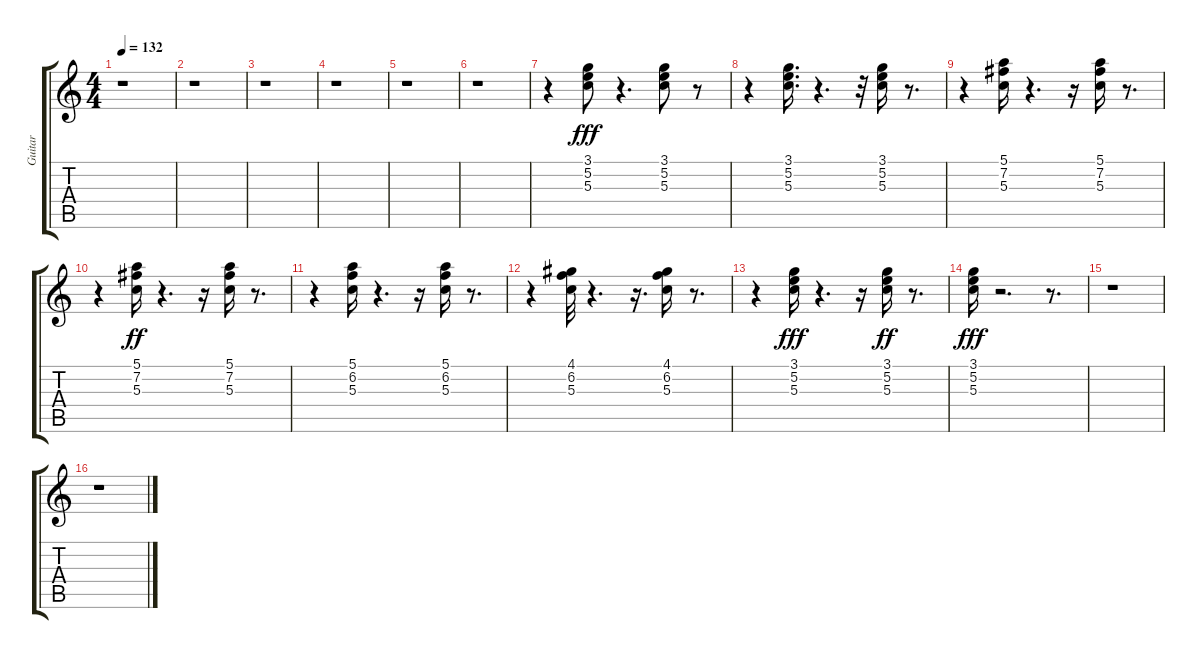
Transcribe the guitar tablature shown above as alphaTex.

\track ("Guitar" "Guitar") {instrument electricguitarclean}
\staff {score tabs}
\tuning (E4 B3 G3 D3 A2 E2) {hide}
\ts (4 4)
\tempo 132
\clef g2
\ks c
r.1{dy fff} |
r.1 |
r.1 |
r.1 |
r.1 |
r.1 |
r.4 (3.1 5.2 5.3).8 r.4{d} (3.1 5.2 5.3).8 r.8 |
r.4 (3.1 5.2 5.3).16{d} r.4{d} r.32 (3.1 5.2 5.3).16 r.8{d} |
r.4 (5.1 7.2 5.3).16 r.4{d} r.16 (5.1 7.2 5.3).16 r.8{d} |
r.4 (5.1 7.2 5.3).16{dy ff} r.4{d} r.16 (5.1 7.2 5.3).16 r.8{d} |
r.4 (5.1 6.2 5.3).16 r.4{d} r.16 (5.1 6.2 5.3).16 r.8{d} |
r.4 (4.1 6.2 5.3).32 r.4{d} r.16{d} (4.1 6.2 5.3).16 r.8{d} |
r.4 (3.1 5.2 5.3).16{dy fff} r.4{d} r.16 (3.1 5.2 5.3).16{dy ff} r.8{d} |
(3.1 5.2 5.3).16{dy fff} r.2{d} r.8{d} |
r.1 |
r.1
